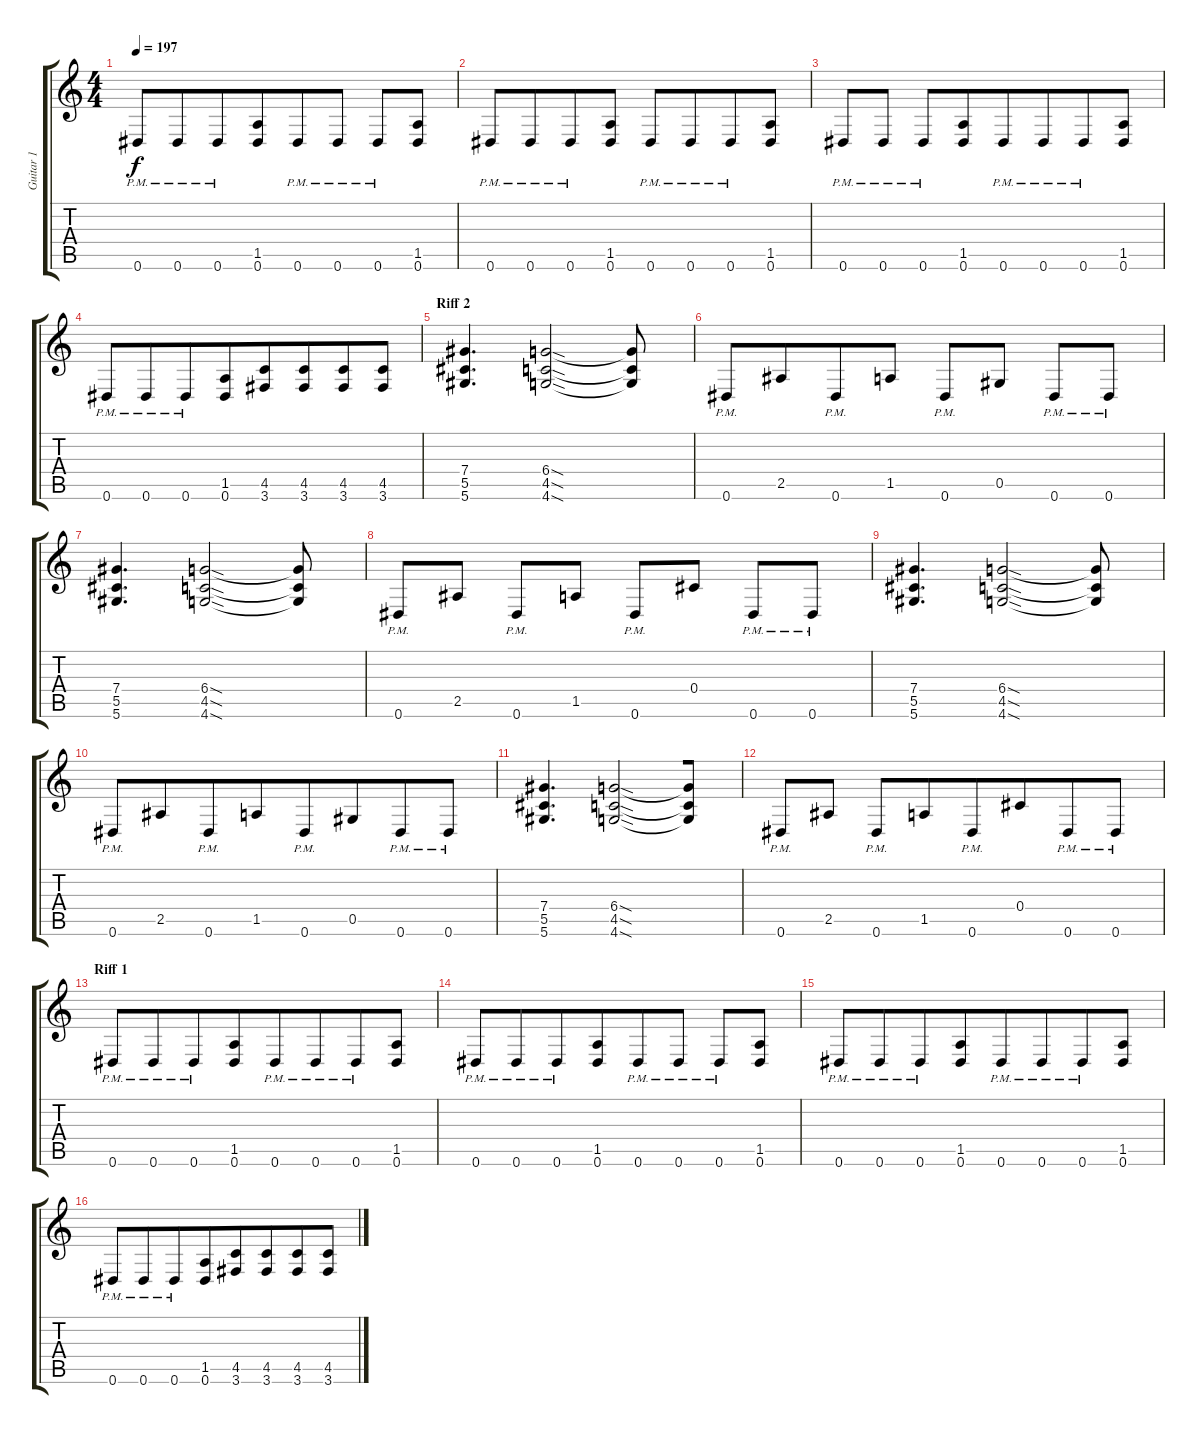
\track ("Guitar 1" "Guitar 1") {instrument overdrivenguitar}
\staff {score tabs}
\tuning (Eb4 Bb3 Gb3 Db3 Ab2 Eb2) {hide}
\ts (4 4)
\tempo 197
\clef g2
\ks c
0.6{pm}.8{dy f} 0.6{pm}.8{beam merge} 0.6{pm}.8{beam merge} (1.5 0.6).8{beam merge} 0.6{pm}.8 0.6{pm}.8 0.6{pm}.8 (1.5 0.6).8 |
0.6{pm}.8 0.6{pm}.8{beam merge} 0.6{pm}.8{beam merge} (1.5 0.6).8 0.6{pm}.8 0.6{pm}.8{beam merge} 0.6{pm}.8{beam merge} (1.5 0.6).8 |
0.6{pm}.8 0.6{pm}.8 0.6{pm}.8 (1.5 0.6).8{beam merge} 0.6{pm}.8{beam merge} 0.6{pm}.8{beam merge} 0.6{pm}.8{beam merge} (1.5 0.6).8 |
0.6{pm}.8{beam merge} 0.6{pm}.8{beam merge} 0.6{pm}.8{beam merge} (1.5 0.6).8{beam merge} (4.5 3.6).8{beam merge} (4.5 3.6).8{beam merge} (4.5 3.6).8{beam merge} (4.5 3.6).8 |
\section ("" "Riff 2")
(7.4 5.5 5.6).4{d} (6.4{sod} 4.5{sod} 4.6{sod}).2 (6.4{t} 4.5{t} 4.6{t}).8 |
0.6{pm}.8 2.5.8{beam merge} 0.6{pm}.8{beam merge} 1.5.8 0.6{pm}.8 0.5.8 0.6{pm}.8 0.6{pm}.8 |
(7.4 5.5 5.6).4{d} (6.4{sod} 4.5{sod} 4.6{sod}).2 (6.4{t} 4.5{t} 4.6{t}).8 |
0.6{pm}.8 2.5.8 0.6{pm}.8 1.5.8 0.6{pm}.8{beam merge} 0.4.8 0.6{pm}.8{beam merge} 0.6{pm}.8 |
(7.4 5.5 5.6).4{d beam merge} (6.4{sod} 4.5{sod} 4.6{sod}).2 (6.4{t} 4.5{t} 4.6{t}).8 |
0.6{pm}.8 2.5.8{beam merge} 0.6{pm}.8{beam merge} 1.5.8{beam merge} 0.6{pm}.8{beam merge} 0.5.8{beam merge} 0.6{pm}.8{beam merge} 0.6{pm}.8 |
(7.4 5.5 5.6).4{d} (6.4{sod} 4.5{sod} 4.6{sod}).2{beam merge} (6.4{t} 4.5{t} 4.6{t}).8 |
0.6{pm}.8{beam merge} 2.5.8 0.6{pm}.8{beam merge} 1.5.8{beam merge} 0.6{pm}.8{beam merge} 0.4.8{beam merge} 0.6{pm}.8 0.6{pm}.8 |
\section ("" "Riff 1")
0.6{pm}.8{beam merge} 0.6{pm}.8{beam merge} 0.6{pm}.8{beam merge} (1.5 0.6).8{beam merge} 0.6{pm}.8{beam merge} 0.6{pm}.8{beam merge} 0.6{pm}.8{beam merge} (1.5 0.6).8 |
0.6{pm}.8{beam merge} 0.6{pm}.8{beam merge} 0.6{pm}.8{beam merge} (1.5 0.6).8{beam merge} 0.6{pm}.8 0.6{pm}.8 0.6{pm}.8 (1.5 0.6).8 |
0.6{pm}.8{beam merge} 0.6{pm}.8{beam merge} 0.6{pm}.8{beam merge} (1.5 0.6).8{beam merge} 0.6{pm}.8{beam merge} 0.6{pm}.8{beam merge} 0.6{pm}.8{beam merge} (1.5 0.6).8 |
0.6{pm}.8{beam merge} 0.6{pm}.8{beam merge} 0.6{pm}.8{beam merge} (1.5 0.6).8{beam merge} (4.5 3.6).8{beam merge} (4.5 3.6).8{beam merge} (4.5 3.6).8{beam merge} (4.5 3.6).8
